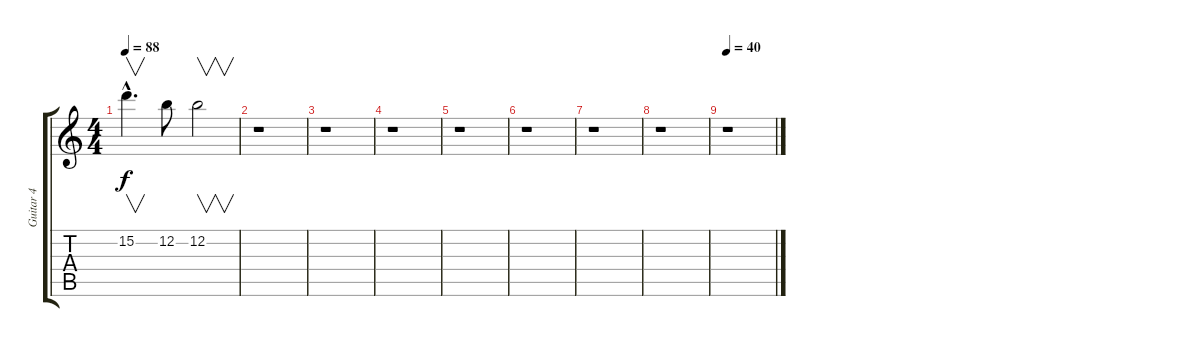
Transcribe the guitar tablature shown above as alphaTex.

\track ("Guitar 4" "Guitar 4") {instrument distortionguitar}
\staff {score tabs}
\tuning (E4 B3 G3 D3 A2 E2) {hide}
\ts (4 4)
\tempo 88
\clef g2
\ks c
15.2{hac}.4{v d dy f} 12.2.8 12.2.2{v} |
r.1 |
r.1 |
r.1 |
r.1 |
r.1 |
r.1 |
r.1 |
\tempo 40
r.1
